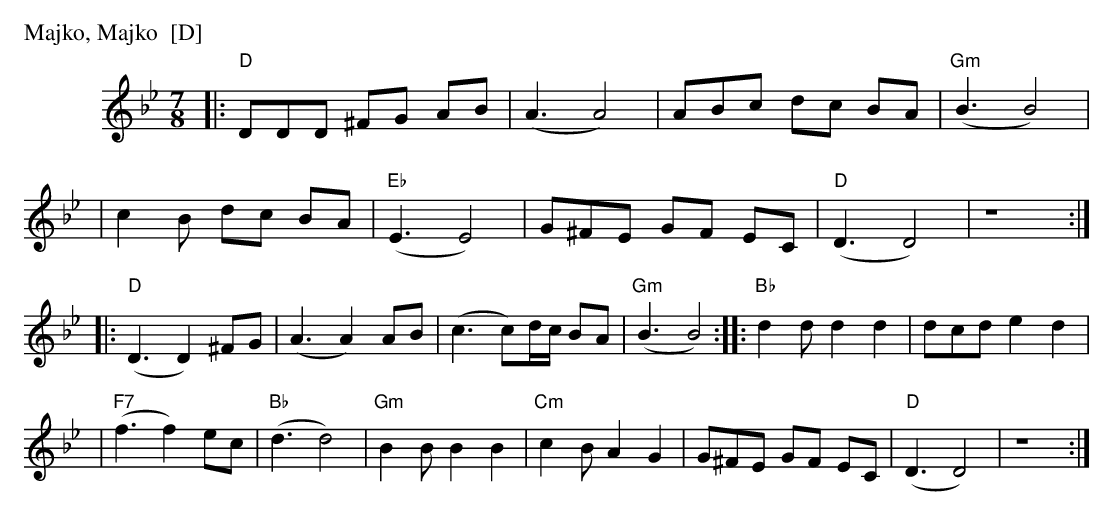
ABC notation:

X:1
P: Majko, Majko  [D]
M: 7/8
L: 1/8
K: Dphr
|: "D"DDD ^FG AB | (A3 A4) | ABc dc BA | "Gm"(B3 B4) |
| c2B dc BA | "Eb"(E3 E4) | G^FE GF EC | "D"(D3 D4) | z8 :|
|: "D"(D3 D2) ^FG | (A3 A2) AB | (c3 c)d/c/ BA | "Gm"(B3 B4) :: "Bb"d2 d d2 d2 | dcd e2 d2 |
| "F7"(f3 f2) ec | "Bb"(d3 d4) | "Gm"B2 B B2 B2 | "Cm"c2B A2 G2 | G^FE GF EC | "D"(D3 D4) | z8 :|
